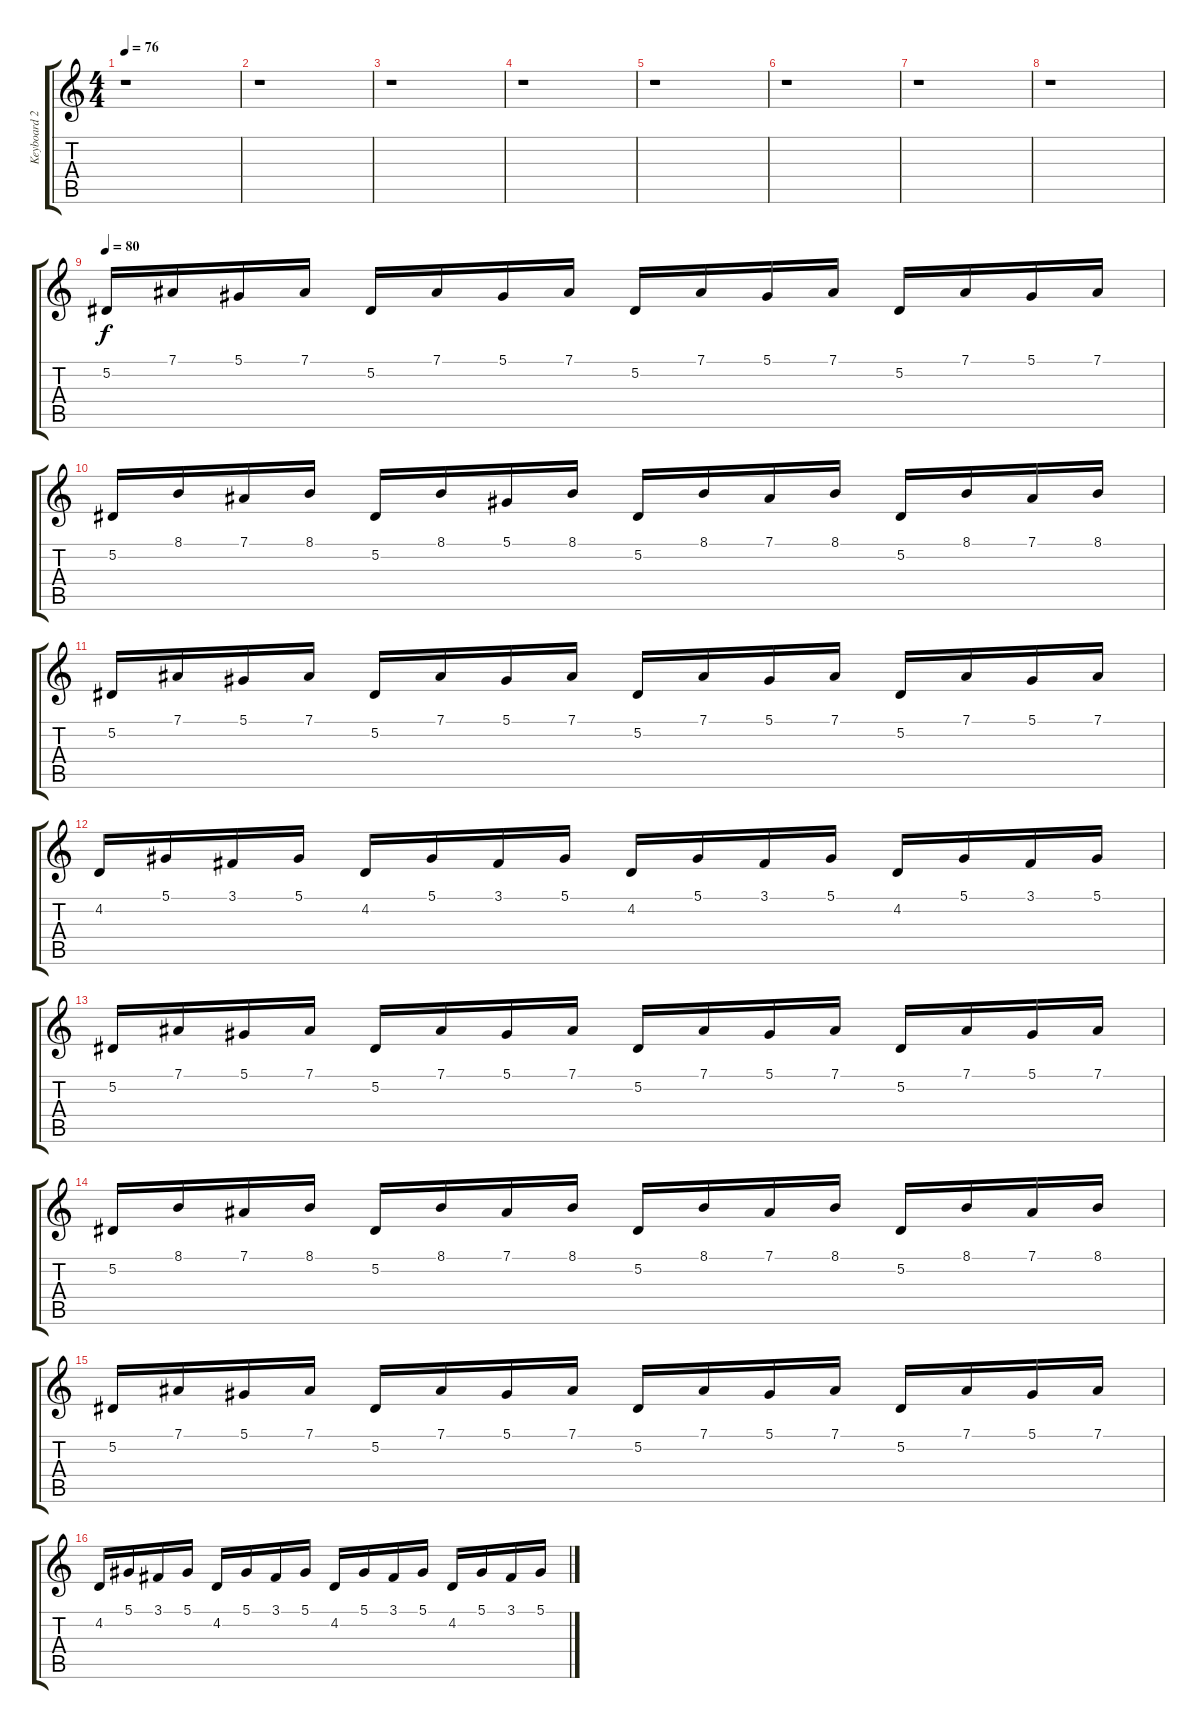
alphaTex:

\track ("Keyboard 2" "Keyboard 2") {instrument pad1newage}
\staff {score tabs}
\tuning (Eb4 Bb3 Gb3 Db3 Ab2 Eb2) {hide}
\ts (4 4)
\tempo 76
\clef g2
\ks c
r.1{dy f} |
r.1 |
r.1 |
r.1 |
r.1 |
r.1 |
r.1 |
r.1 |
\tempo 80
5.2.16 7.1.16 5.1.16 7.1.16 5.2.16 7.1.16 5.1.16 7.1.16 5.2.16 7.1.16 5.1.16 7.1.16 5.2.16 7.1.16 5.1.16 7.1.16 |
5.2.16 8.1.16 7.1.16 8.1.16 5.2.16 8.1.16 5.1.16 8.1.16 5.2.16 8.1.16 7.1.16 8.1.16 5.2.16 8.1.16 7.1.16 8.1.16 |
5.2.16 7.1.16 5.1.16 7.1.16 5.2.16 7.1.16 5.1.16 7.1.16 5.2.16 7.1.16 5.1.16 7.1.16 5.2.16 7.1.16 5.1.16 7.1.16 |
4.2.16 5.1.16 3.1.16 5.1.16 4.2.16 5.1.16 3.1.16 5.1.16 4.2.16 5.1.16 3.1.16 5.1.16 4.2.16 5.1.16 3.1.16 5.1.16 |
5.2.16 7.1.16 5.1.16 7.1.16 5.2.16 7.1.16 5.1.16 7.1.16 5.2.16 7.1.16 5.1.16 7.1.16 5.2.16 7.1.16 5.1.16 7.1.16 |
5.2.16 8.1.16 7.1.16 8.1.16 5.2.16 8.1.16 7.1.16 8.1.16 5.2.16 8.1.16 7.1.16 8.1.16 5.2.16 8.1.16 7.1.16 8.1.16 |
5.2.16 7.1.16 5.1.16 7.1.16 5.2.16 7.1.16 5.1.16 7.1.16 5.2.16 7.1.16 5.1.16 7.1.16 5.2.16 7.1.16 5.1.16 7.1.16 |
4.2.16 5.1.16 3.1.16 5.1.16 4.2.16 5.1.16 3.1.16 5.1.16 4.2.16 5.1.16 3.1.16 5.1.16 4.2.16 5.1.16 3.1.16 5.1.16
